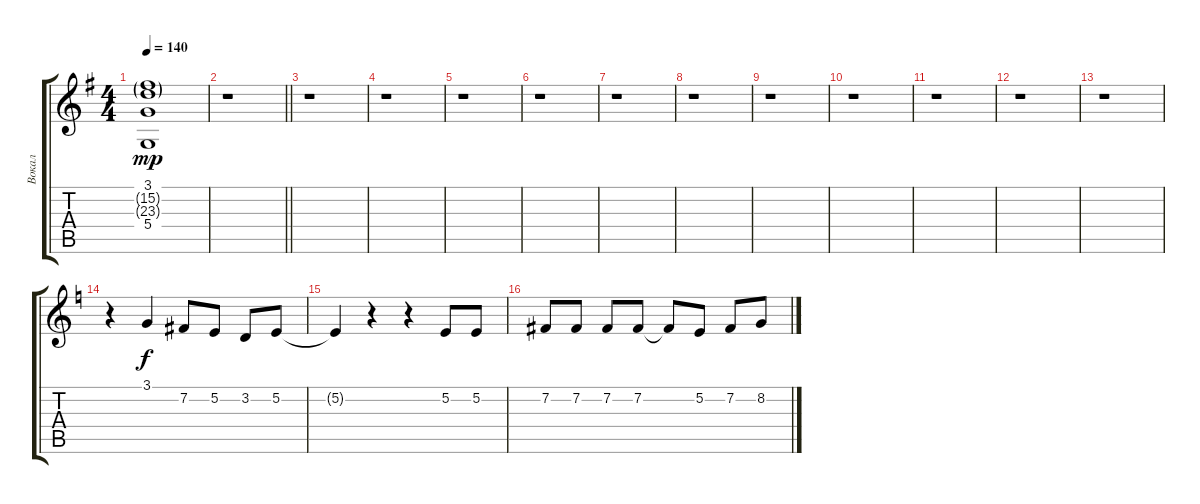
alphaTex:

\track ("Вокал" "Вокал") {instrument sopranosax}
\staff {score tabs}
\tuning (E4 B3 G3 D3 A2 E2) {hide}
\ts (4 4)
\tempo 140
\clef g2
\ks g
(3.1 15.2{g} 23.3{g} 5.4).1{dy mp} |
\barLineRight lightlight
r.1 |
r.1 |
r.1 |
r.1 |
r.1 |
r.1 |
r.1 |
r.1 |
r.1 |
r.1 |
r.1 |
r.1 |
\ks c
r.4 3.1.4{dy f} 7.2.8 5.2.8 3.2.8 5.2.8 |
5.2{t}.4 r.4 r.4 5.2.8 5.2.8 |
7.2.8 7.2.8 7.2.8 7.2.8 7.2{t}.8 5.2.8 7.2.8 8.2.8
